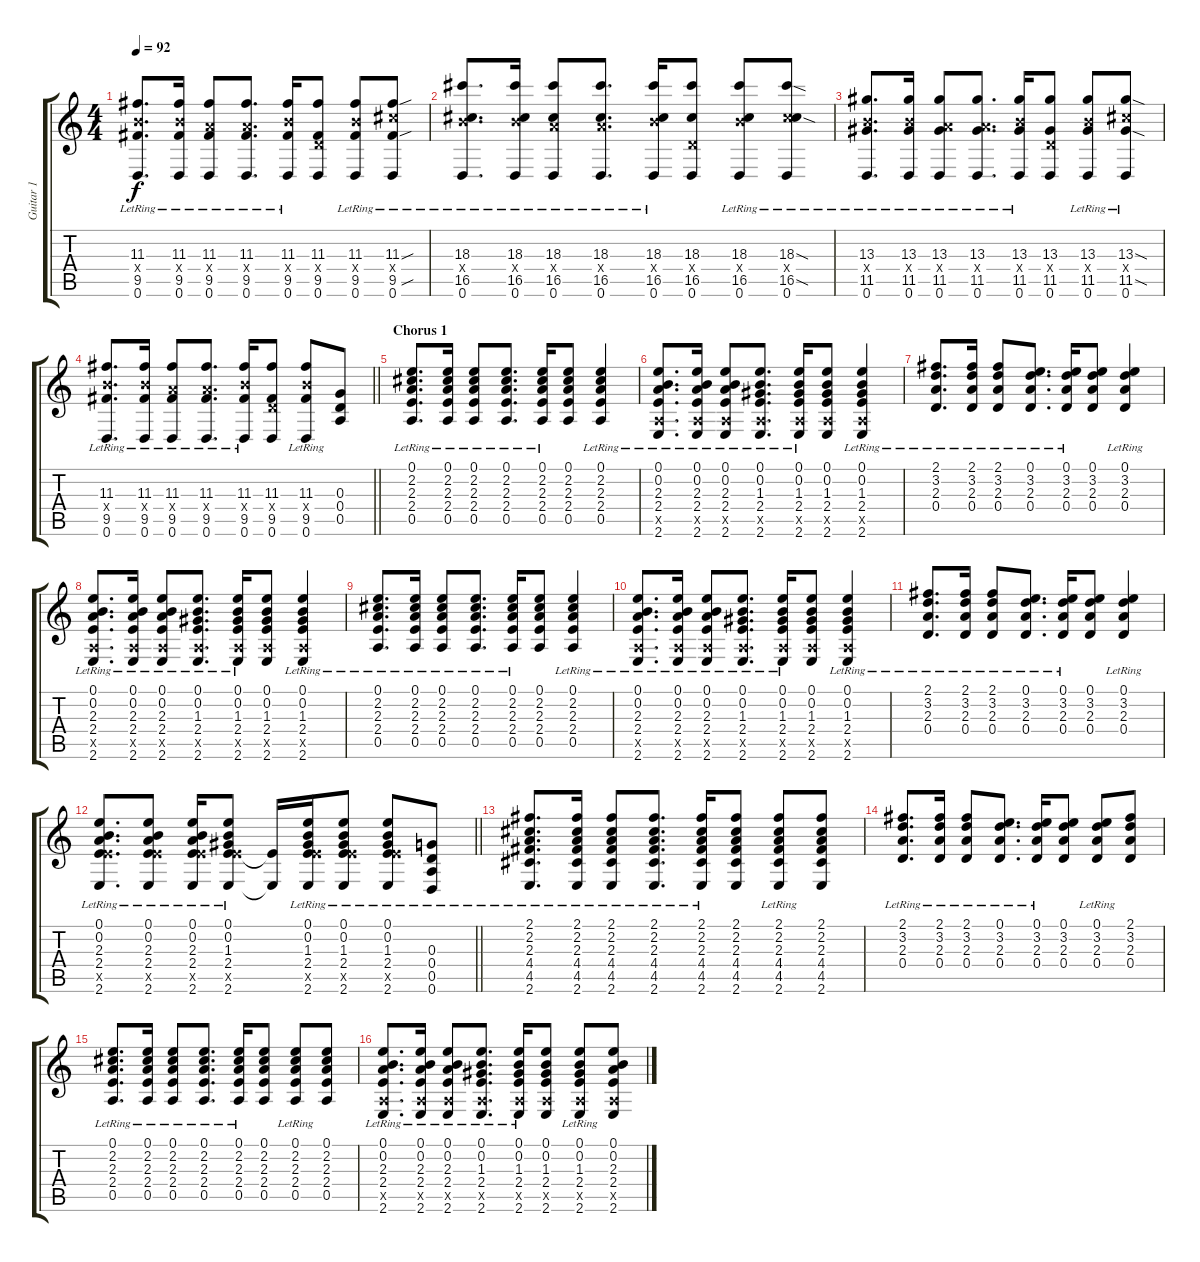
\track ("Guitar 1" "Guitar 1") {instrument electricguitarclean}
\staff {score tabs}
\tuning (E4 B3 G3 D3 A2 D2) {hide}
\ts (4 4)
\tempo 92
\clef g2
\ks c
(11.3{lr} 9.4{x} 9.5{lr} 0.6).8{d dy f} (11.3{lr} 9.4{x} 9.5{lr} 0.6).16 (11.3{lr} 7.4{x} 9.5{lr} 0.6).8 (11.3{lr} 7.4{x} 9.5{lr} 0.6).8{d} (11.3{lr} 9.4{x} 9.5{lr} 0.6).16 (11.3 0.4{x} 9.5 0.6).8 (11.3{lr} 9.4{x} 9.5{lr} 0.6).8 (11.3{sou lr} 11.4{x} 9.5{sou lr} 0.6).8 |
(18.3{lr} 9.4{x} 16.5{lr} 0.6).8{d} (18.3{lr} 9.4{x} 16.5{lr} 0.6).16 (18.3{lr} 7.4{x} 16.5{lr} 0.6).8 (18.3{lr} 7.4{x} 16.5{lr} 0.6).8{d} (18.3{lr} 9.4{x} 16.5{lr} 0.6).16 (18.3 0.4{x} 16.5 0.6).8 (18.3{lr} 9.4{x} 16.5{lr} 0.6).8 (18.3{sod lr} 11.4{x} 16.5{sod lr} 0.6).8 |
(13.3{lr} 9.4{x} 11.5{lr} 0.6).8{d} (13.3{lr} 9.4{x} 11.5{lr} 0.6).16 (13.3{lr} 7.4{x} 11.5{lr} 0.6).8 (13.3{lr} 7.4{x} 11.5{lr} 0.6).8{d} (13.3{lr} 9.4{x} 11.5{lr} 0.6).16 (13.3 0.4{x} 11.5 0.6).8 (13.3{lr} 9.4{x} 11.5{lr} 0.6).8 (13.3{sod lr} 11.4{x} 11.5{sod lr} 0.6).8 |
\barLineRight lightlight
(11.3{lr} 9.4{x} 9.5{lr} 0.6).8{d} (11.3{lr} 9.4{x} 9.5{lr} 0.6).16 (11.3{lr} 7.4{x} 9.5{lr} 0.6).8 (11.3{lr} 7.4{x} 9.5{lr} 0.6).8{d} (11.3{lr} 9.4{x} 9.5{lr} 0.6).16 (11.3 0.4{x} 9.5 0.6).8 (11.3{lr} 9.4{x} 9.5{lr} 0.6).8 (0.3 0.4 0.5).8 |
\section ("" "Chorus 1")
(0.1 2.2 2.3{lr} 2.4{lr} 0.5).8{d} (0.1 2.2 2.3{lr} 2.4{lr} 0.5).16 (0.1 2.2 2.3{lr} 2.4{lr} 0.5).8 (0.1 2.2 2.3{lr} 2.4{lr} 0.5).8{d} (0.1 2.2 2.3{lr} 2.4{lr} 0.5).16 (0.1 2.2 2.3 2.4 0.5).8 (0.1 2.2 2.3{lr} 2.4{lr} 0.5).4 |
(0.1 0.2 2.3{lr} 2.4{lr} 0.5{x} 2.6).8{d} (0.1 0.2 2.3{lr} 2.4{lr} 0.5{x} 2.6).16 (0.1 0.2 2.3{lr} 2.4{lr} 0.5{x} 2.6).8 (0.1 0.2 1.3{lr} 2.4{lr} 0.5{x} 2.6).8{d} (0.1 0.2 1.3{lr} 2.4{lr} 0.5{x} 2.6).16 (0.1 0.2 1.3 2.4 0.5{x} 2.6).8 (0.1 0.2 1.3{lr} 2.4{lr} 0.5{x} 2.6).4 |
(2.1 3.2 2.3{lr} 0.4{lr}).8{d} (2.1 3.2 2.3{lr} 0.4{lr}).16 (2.1 3.2 2.3{lr} 0.4{lr}).8 (0.1 3.2 2.3{lr} 0.4{lr}).8{d} (0.1 3.2 2.3{lr} 0.4{lr}).16 (0.1 3.2 2.3 0.4).8 (0.1 3.2 2.3{lr} 0.4{lr}).4 |
(0.1 0.2 2.3{lr} 2.4{lr} 0.5{x} 2.6).8{d} (0.1 0.2 2.3{lr} 2.4{lr} 0.5{x} 2.6).16 (0.1 0.2 2.3{lr} 2.4{lr} 0.5{x} 2.6).8 (0.1 0.2 1.3{lr} 2.4{lr} 0.5{x} 2.6).8{d} (0.1 0.2 1.3{lr} 2.4{lr} 0.5{x} 2.6).16 (0.1 0.2 1.3 2.4 0.5{x} 2.6).8 (0.1 0.2 1.3{lr} 2.4{lr} 0.5{x} 2.6).4 |
(0.1 2.2 2.3{lr} 2.4{lr} 0.5).8{d} (0.1 2.2 2.3{lr} 2.4{lr} 0.5).16 (0.1 2.2 2.3{lr} 2.4{lr} 0.5).8 (0.1 2.2 2.3{lr} 2.4{lr} 0.5).8{d} (0.1 2.2 2.3{lr} 2.4{lr} 0.5).16 (0.1 2.2 2.3 2.4 0.5).8 (0.1 2.2 2.3{lr} 2.4{lr} 0.5).4 |
(0.1 0.2 2.3{lr} 2.4{lr} 0.5{x} 2.6).8{d} (0.1 0.2 2.3{lr} 2.4{lr} 0.5{x} 2.6).16 (0.1 0.2 2.3{lr} 2.4{lr} 0.5{x} 2.6).8 (0.1 0.2 1.3{lr} 2.4{lr} 0.5{x} 2.6).8{d} (0.1 0.2 1.3{lr} 2.4{lr} 0.5{x} 2.6).16 (0.1 0.2 1.3 2.4 0.5{x} 2.6).8 (0.1 0.2 1.3{lr} 2.4{lr} 0.5{x} 2.6).4 |
(2.1 3.2 2.3{lr} 0.4{lr}).8{d} (2.1 3.2 2.3{lr} 0.4{lr}).16 (2.1 3.2 2.3{lr} 0.4{lr}).8 (0.1 3.2 2.3{lr} 0.4{lr}).8{d} (0.1 3.2 2.3{lr} 0.4{lr}).16 (0.1 3.2 2.3 0.4).8 (0.1 3.2 2.3{lr} 0.4{lr}).4 |
\barLineRight lightlight
(0.1 0.2 2.3{lr} 2.4{lr} 7.5{x} 2.6{lr}).8{d} (0.1 0.2 2.3{lr} 2.4{lr} 7.5{x} 2.6{lr}).8 (0.1 0.2 2.3{lr} 2.4{lr} 7.5{x} 2.6{lr}).16 (0.1 0.2 1.3{lr} 2.4{lr} 7.5{x} 2.6{lr}).8 (2.4{t} 2.6{t}).16 (0.1 0.2 1.3{lr} 2.4{lr} 7.5{x} 2.6{lr}).16 (0.1 0.2 1.3{lr} 2.4{lr} 7.5{x} 2.6{lr}).8 (0.1 0.2 1.3{lr} 2.4{lr} 7.5{x} 2.6{lr}).8 (0.3 0.4{lr} 0.5 0.6).8 |
(2.1 2.2 2.3{lr} 4.4{lr} 4.5 2.6).8{d} (2.1 2.2 2.3{lr} 4.4{lr} 4.5 2.6).16 (2.1 2.2 2.3{lr} 4.4{lr} 4.5 2.6).8 (2.1 2.2 2.3{lr} 4.4{lr} 4.5 2.6).8{d} (2.1 2.2 2.3{lr} 4.4{lr} 4.5 2.6).16 (2.1 2.2 2.3 4.4 4.5 2.6).8 (2.1 2.2 2.3{lr} 4.4{lr} 4.5 2.6).8 (2.1 2.2 2.3 4.4 4.5 2.6).8 |
(2.1 3.2 2.3{lr} 0.4{lr}).8{d} (2.1 3.2 2.3{lr} 0.4{lr}).16 (2.1 3.2 2.3{lr} 0.4{lr}).8 (0.1 3.2 2.3{lr} 0.4{lr}).8{d} (0.1 3.2 2.3{lr} 0.4{lr}).16 (0.1 3.2 2.3 0.4).8 (0.1 3.2 2.3{lr} 0.4{lr}).8 (2.1 3.2 2.3 0.4).8 |
(0.1 2.2 2.3{lr} 2.4{lr} 0.5).8{d} (0.1 2.2 2.3{lr} 2.4{lr} 0.5).16 (0.1 2.2 2.3{lr} 2.4{lr} 0.5).8 (0.1 2.2 2.3{lr} 2.4{lr} 0.5).8{d} (0.1 2.2 2.3{lr} 2.4{lr} 0.5).16 (0.1 2.2 2.3 2.4 0.5).8 (0.1 2.2 2.3{lr} 2.4{lr} 0.5).8 (0.1 2.2 2.3 2.4 0.5).8 |
(0.1 0.2 2.3{lr} 2.4{lr} 0.5{x} 2.6).8{d} (0.1 0.2 2.3{lr} 2.4{lr} 0.5{x} 2.6).16 (0.1 0.2 2.3{lr} 2.4{lr} 0.5{x} 2.6).8 (0.1 0.2 1.3{lr} 2.4{lr} 0.5{x} 2.6).8{d} (0.1 0.2 1.3{lr} 2.4{lr} 0.5{x} 2.6).16 (0.1 0.2 1.3 2.4 0.5{x} 2.6).8 (0.1 0.2 1.3{lr} 2.4{lr} 0.5{x} 2.6).8 (0.1 0.2 2.3 2.4 0.5{x} 2.6).8
